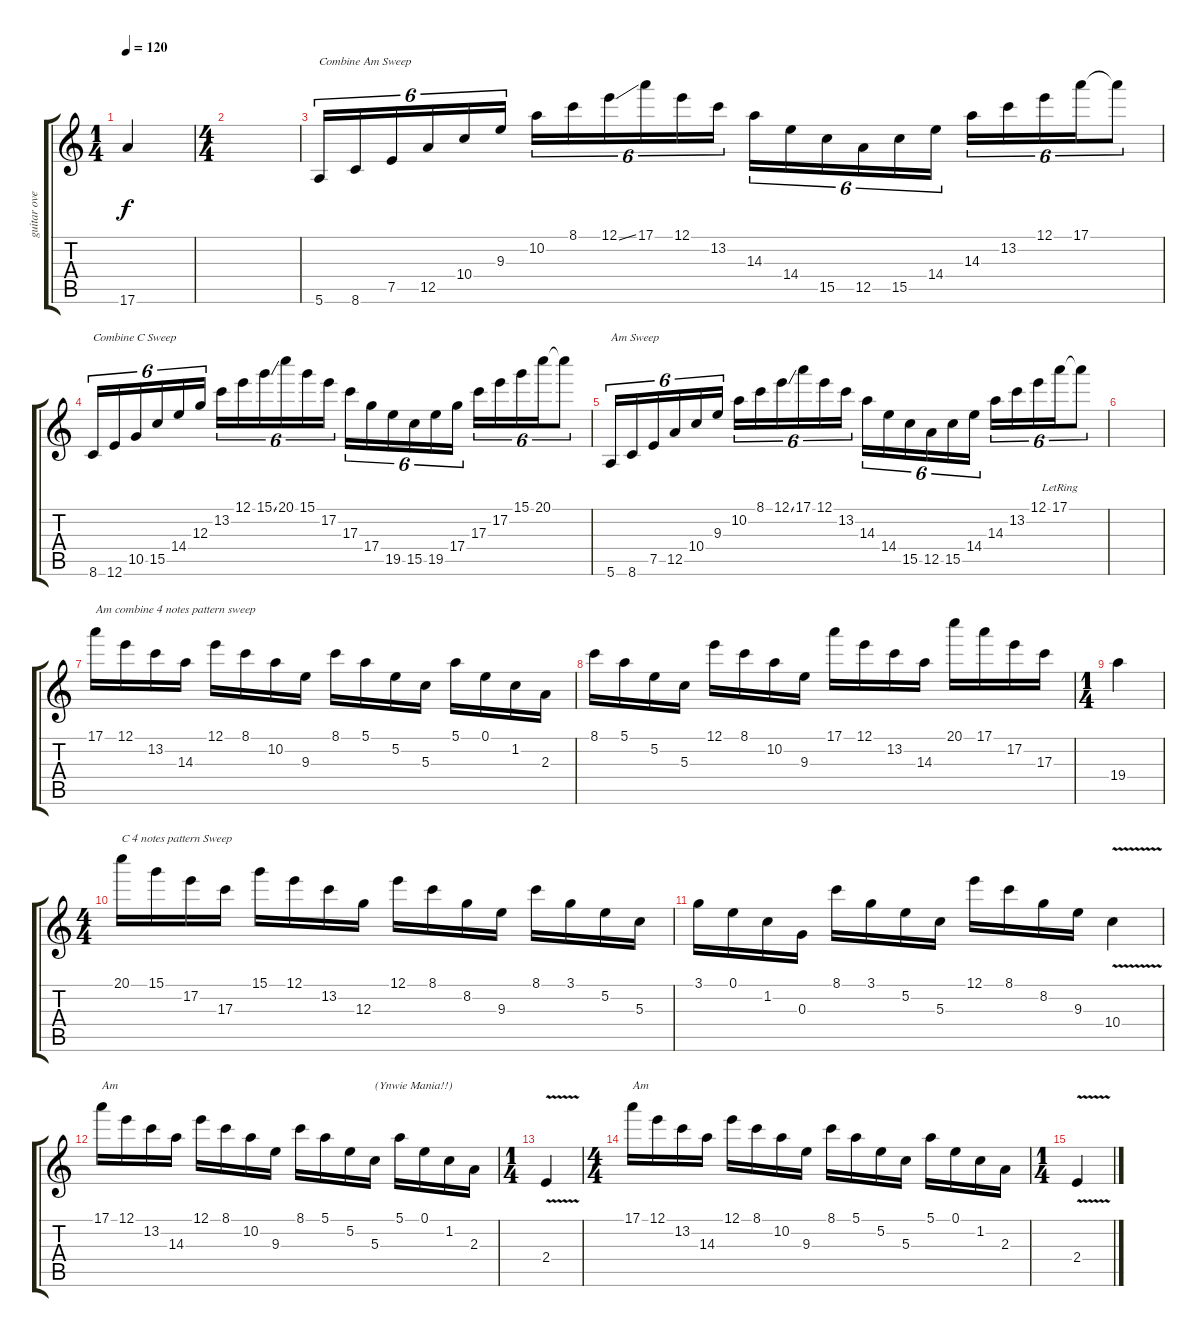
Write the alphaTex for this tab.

\track ("guitar overdrive" "guitar ove") {instrument overdrivenguitar}
\staff {score tabs}
\tuning (E4 B3 G3 D3 A2 E2) {hide}
\ts (1 4)
\tempo 120
\clef g2
\ks c
17.6{t}.4{dy f} |
\ts (4 4)
|
5.6.16{tu (6 4) txt "Combine Am Sweep" balance 8} 8.6.16{tu (6 4)} 7.5.16{tu (6 4)} 12.5.16{tu (6 4)} 10.4.16{tu (6 4)} 9.3.16{tu (6 4)} 10.2.16{tu (6 4)} 8.1.16{tu (6 4)} 12.1{ss}.16{tu (6 4)} 17.1.16{tu (6 4)} 12.1.16{tu (6 4)} 13.2.16{tu (6 4)} 14.3.16{tu (6 4)} 14.4.16{tu (6 4)} 15.5.16{tu (6 4)} 12.5.16{tu (6 4)} 15.5.16{tu (6 4)} 14.4.16{tu (6 4)} 14.3.16{tu (6 4)} 13.2.16{tu (6 4)} 12.1.16{tu (6 4)} 17.1.16{tu (6 4)} 17.1{t}.8{tu (6 4)} |
8.6.16{tu (6 4) txt "Combine C Sweep"} 12.6.16{tu (6 4)} 10.5.16{tu (6 4)} 15.5.16{tu (6 4)} 14.4.16{tu (6 4)} 12.3.16{tu (6 4)} 13.2.16{tu (6 4)} 12.1.16{tu (6 4)} 15.1{ss}.16{tu (6 4)} 20.1.16{tu (6 4)} 15.1.16{tu (6 4)} 17.2.16{tu (6 4)} 17.3.16{tu (6 4)} 17.4.16{tu (6 4)} 19.5.16{tu (6 4)} 15.5.16{tu (6 4)} 19.5.16{tu (6 4)} 17.4.16{tu (6 4)} 17.3.16{tu (6 4)} 17.2.16{tu (6 4)} 15.1.16{tu (6 4)} 20.1.16{tu (6 4)} 20.1{t}.8{tu (6 4)} |
5.6.16{tu (6 4) txt "Am Sweep" balance 4} 8.6.16{tu (6 4)} 7.5.16{tu (6 4)} 12.5.16{tu (6 4)} 10.4.16{tu (6 4)} 9.3.16{tu (6 4)} 10.2.16{tu (6 4)} 8.1.16{tu (6 4)} 12.1{ss}.16{tu (6 4)} 17.1.16{tu (6 4)} 12.1.16{tu (6 4)} 13.2.16{tu (6 4)} 14.3.16{tu (6 4)} 14.4.16{tu (6 4)} 15.5.16{tu (6 4)} 12.5.16{tu (6 4)} 15.5.16{tu (6 4)} 14.4.16{tu (6 4)} 14.3.16{tu (6 4)} 13.2.16{tu (6 4)} 12.1.16{tu (6 4)} 17.1{lr}.16{tu (6 4)} 17.1{t}.8{tu (6 4)} |
|
17.1.16{txt "Am combine 4 notes pattern sweep"} 12.1.16 13.2.16 14.3.16 12.1.16 8.1.16 10.2.16 9.3.16 8.1.16 5.1.16 5.2.16 5.3.16 5.1.16 0.1.16 1.2.16 2.3.16 |
8.1.16 5.1.16 5.2.16 5.3.16 12.1.16 8.1.16 10.2.16 9.3.16 17.1.16 12.1.16 13.2.16 14.3.16 20.1.16 17.1.16 17.2.16 17.3.16 |
\ts (1 4)
19.4.4 |
\ts (4 4)
20.1.16{txt "C 4 notes pattern Sweep"} 15.1.16 17.2.16 17.3.16 15.1.16 12.1.16 13.2.16 12.3.16 12.1.16 8.1.16 8.2.16 9.3.16 8.1.16 3.1.16 5.2.16 5.3.16 |
3.1.16 0.1.16 1.2.16 0.3.16 8.1.16 3.1.16 5.2.16 5.3.16 12.1.16 8.1.16 8.2.16 9.3.16 10.4{v}.4 |
17.1.16{txt "Am"} 12.1.16 13.2.16 14.3.16 12.1.16 8.1.16 10.2.16 9.3.16 8.1.16 5.1.16 5.2.16 5.3.16{txt "(Ynwie Mania!!)"} 5.1.16 0.1.16 1.2.16 2.3.16 |
\ts (1 4)
2.4{v}.4 |
\ts (4 4)
17.1.16{txt "Am"} 12.1.16 13.2.16 14.3.16 12.1.16 8.1.16 10.2.16 9.3.16 8.1.16 5.1.16 5.2.16 5.3.16 5.1.16 0.1.16 1.2.16 2.3.16 |
\ts (1 4)
2.4{v}.4
